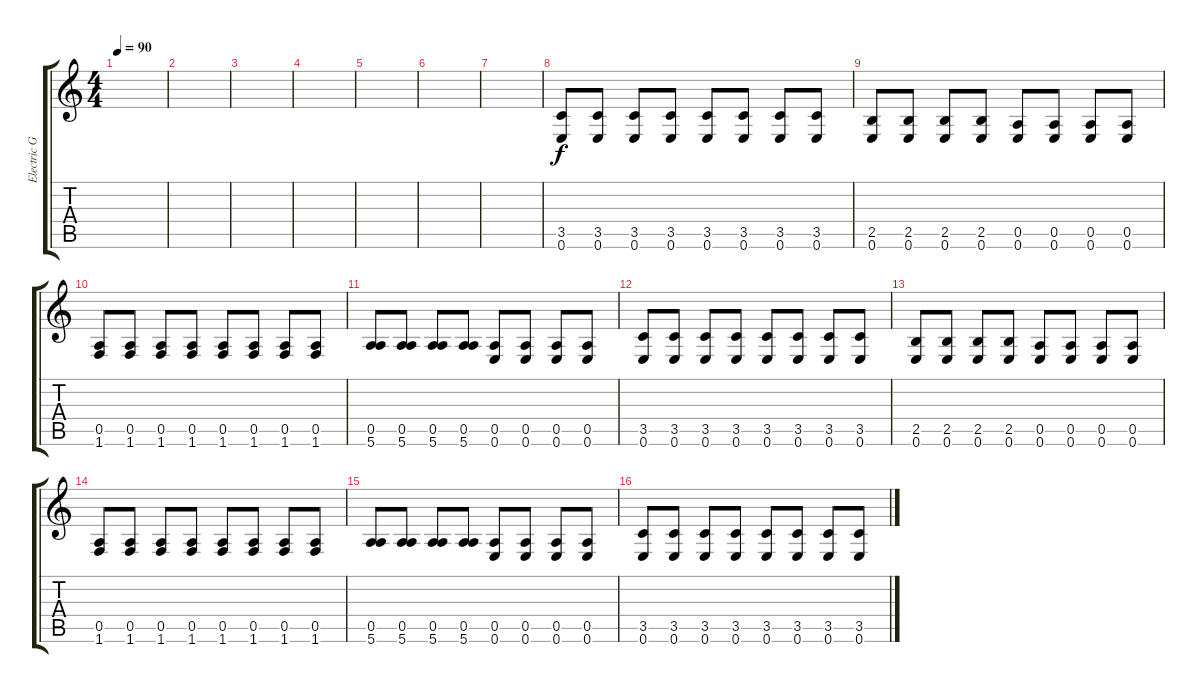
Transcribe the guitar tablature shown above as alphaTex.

\track ("Electric Guitar 1" "Electric G") {instrument distortionguitar}
\staff {score tabs}
\tuning (E4 B3 G3 D3 A2 E2) {hide}
\ts (4 4)
\tempo 90
\clef g2
\ks c
|
|
|
|
|
|
|
(3.5 0.6).8 (3.5 0.6).8 (3.5 0.6).8 (3.5 0.6).8 (3.5 0.6).8 (3.5 0.6).8 (3.5 0.6).8 (3.5 0.6).8 |
(2.5 0.6).8 (2.5 0.6).8 (2.5 0.6).8 (2.5 0.6).8 (0.5 0.6).8 (0.5 0.6).8 (0.5 0.6).8 (0.5 0.6).8 |
(0.5 1.6).8 (0.5 1.6).8 (0.5 1.6).8 (0.5 1.6).8 (0.5 1.6).8 (0.5 1.6).8 (0.5 1.6).8 (0.5 1.6).8 |
(0.5 5.6).8 (0.5 5.6).8 (0.5 5.6).8 (0.5 5.6).8 (0.5 0.6).8 (0.5 0.6).8 (0.5 0.6).8 (0.5 0.6).8 |
(3.5 0.6).8 (3.5 0.6).8 (3.5 0.6).8 (3.5 0.6).8 (3.5 0.6).8 (3.5 0.6).8 (3.5 0.6).8 (3.5 0.6).8 |
(2.5 0.6).8 (2.5 0.6).8 (2.5 0.6).8 (2.5 0.6).8 (0.5 0.6).8 (0.5 0.6).8 (0.5 0.6).8 (0.5 0.6).8 |
(0.5 1.6).8 (0.5 1.6).8 (0.5 1.6).8 (0.5 1.6).8 (0.5 1.6).8 (0.5 1.6).8 (0.5 1.6).8 (0.5 1.6).8 |
(0.5 5.6).8 (0.5 5.6).8 (0.5 5.6).8 (0.5 5.6).8 (0.5 0.6).8 (0.5 0.6).8 (0.5 0.6).8 (0.5 0.6).8 |
(3.5 0.6).8 (3.5 0.6).8 (3.5 0.6).8 (3.5 0.6).8 (3.5 0.6).8 (3.5 0.6).8 (3.5 0.6).8 (3.5 0.6).8
